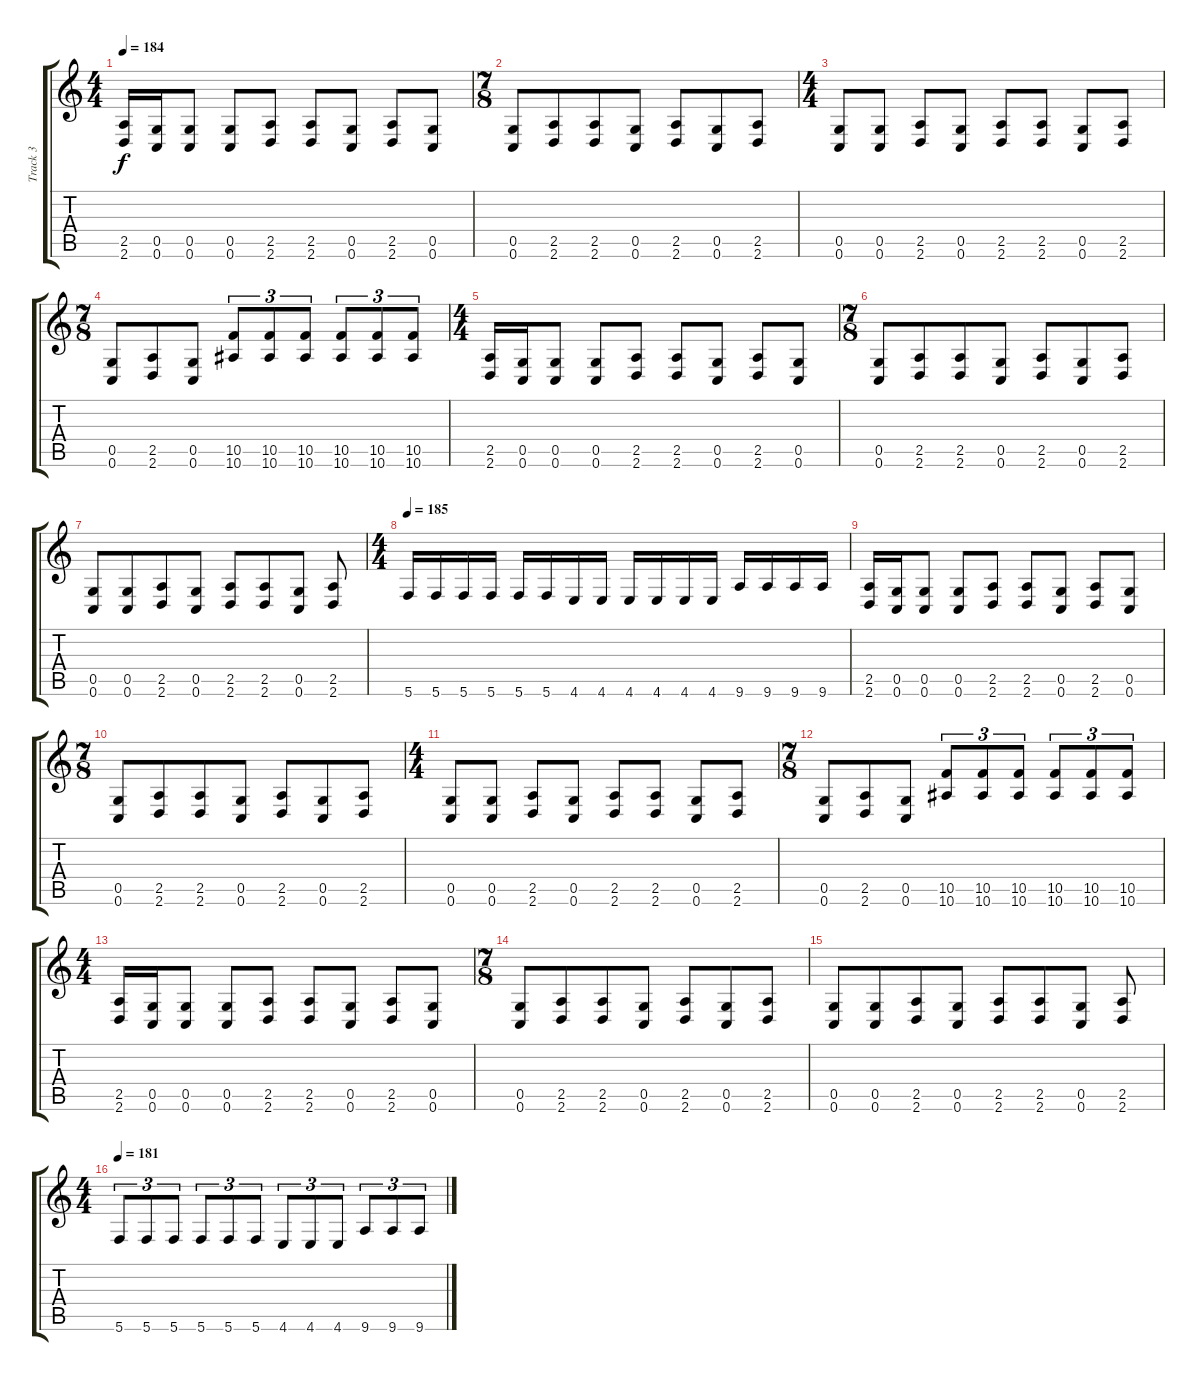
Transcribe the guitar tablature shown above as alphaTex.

\track ("Track 3" "Track 3") {instrument distortionguitar}
\staff {score tabs}
\tuning (D4 A3 F3 C3 G2 C2) {hide}
\ts (4 4)
\tempo 184
\clef g2
\ks c
(2.5 2.6).16{dy f} (0.5 0.6).16 (0.5 0.6).8 (0.5 0.6).8 (2.5 2.6).8 (2.5 2.6).8 (0.5 0.6).8 (2.5 2.6).8 (0.5 0.6).8 |
\ts (7 8)
(0.5 0.6).8 (2.5 2.6).8 (2.5 2.6).8 (0.5 0.6).8 (2.5 2.6).8 (0.5 0.6).8 (2.5 2.6).8 |
\ts (4 4)
(0.5 0.6).8 (0.5 0.6).8 (2.5 2.6).8 (0.5 0.6).8 (2.5 2.6).8 (2.5 2.6).8 (0.5 0.6).8 (2.5 2.6).8 |
\ts (7 8)
(0.5 0.6).8 (2.5 2.6).8 (0.5 0.6).8 (10.5 10.6).8{tu (3 2)} (10.5 10.6).8{tu (3 2)} (10.5 10.6).8{tu (3 2)} (10.5 10.6).8{tu (3 2)} (10.5 10.6).8{tu (3 2)} (10.5 10.6).8{tu (3 2)} |
\ts (4 4)
(2.5 2.6).16 (0.5 0.6).16 (0.5 0.6).8 (0.5 0.6).8 (2.5 2.6).8 (2.5 2.6).8 (0.5 0.6).8 (2.5 2.6).8 (0.5 0.6).8 |
\ts (7 8)
(0.5 0.6).8 (2.5 2.6).8 (2.5 2.6).8 (0.5 0.6).8 (2.5 2.6).8 (0.5 0.6).8 (2.5 2.6).8 |
(0.5 0.6).8 (0.5 0.6).8 (2.5 2.6).8 (0.5 0.6).8 (2.5 2.6).8 (2.5 2.6).8 (0.5 0.6).8 (2.5 2.6).8 |
\ts (4 4)
\tempo 185
5.6.16 5.6.16 5.6.16 5.6.16 5.6.16 5.6.16 4.6.16 4.6.16 4.6.16 4.6.16 4.6.16 4.6.16 9.6.16 9.6.16 9.6.16 9.6.16 |
(2.5 2.6).16 (0.5 0.6).16 (0.5 0.6).8 (0.5 0.6).8 (2.5 2.6).8 (2.5 2.6).8 (0.5 0.6).8 (2.5 2.6).8 (0.5 0.6).8 |
\ts (7 8)
(0.5 0.6).8 (2.5 2.6).8 (2.5 2.6).8 (0.5 0.6).8 (2.5 2.6).8 (0.5 0.6).8 (2.5 2.6).8 |
\ts (4 4)
(0.5 0.6).8 (0.5 0.6).8 (2.5 2.6).8 (0.5 0.6).8 (2.5 2.6).8 (2.5 2.6).8 (0.5 0.6).8 (2.5 2.6).8 |
\ts (7 8)
(0.5 0.6).8 (2.5 2.6).8 (0.5 0.6).8 (10.5 10.6).8{tu (3 2)} (10.5 10.6).8{tu (3 2)} (10.5 10.6).8{tu (3 2)} (10.5 10.6).8{tu (3 2)} (10.5 10.6).8{tu (3 2)} (10.5 10.6).8{tu (3 2)} |
\ts (4 4)
(2.5 2.6).16 (0.5 0.6).16 (0.5 0.6).8 (0.5 0.6).8 (2.5 2.6).8 (2.5 2.6).8 (0.5 0.6).8 (2.5 2.6).8 (0.5 0.6).8 |
\ts (7 8)
(0.5 0.6).8 (2.5 2.6).8 (2.5 2.6).8 (0.5 0.6).8 (2.5 2.6).8 (0.5 0.6).8 (2.5 2.6).8 |
(0.5 0.6).8 (0.5 0.6).8 (2.5 2.6).8 (0.5 0.6).8 (2.5 2.6).8 (2.5 2.6).8 (0.5 0.6).8 (2.5 2.6).8 |
\ts (4 4)
\tempo 181
5.6.8{tu (3 2)} 5.6.8{tu (3 2)} 5.6.8{tu (3 2)} 5.6.8{tu (3 2)} 5.6.8{tu (3 2)} 5.6.8{tu (3 2)} 4.6.8{tu (3 2)} 4.6.8{tu (3 2)} 4.6.8{tu (3 2)} 9.6.8{tu (3 2)} 9.6.8{tu (3 2)} 9.6.8{tu (3 2)}
